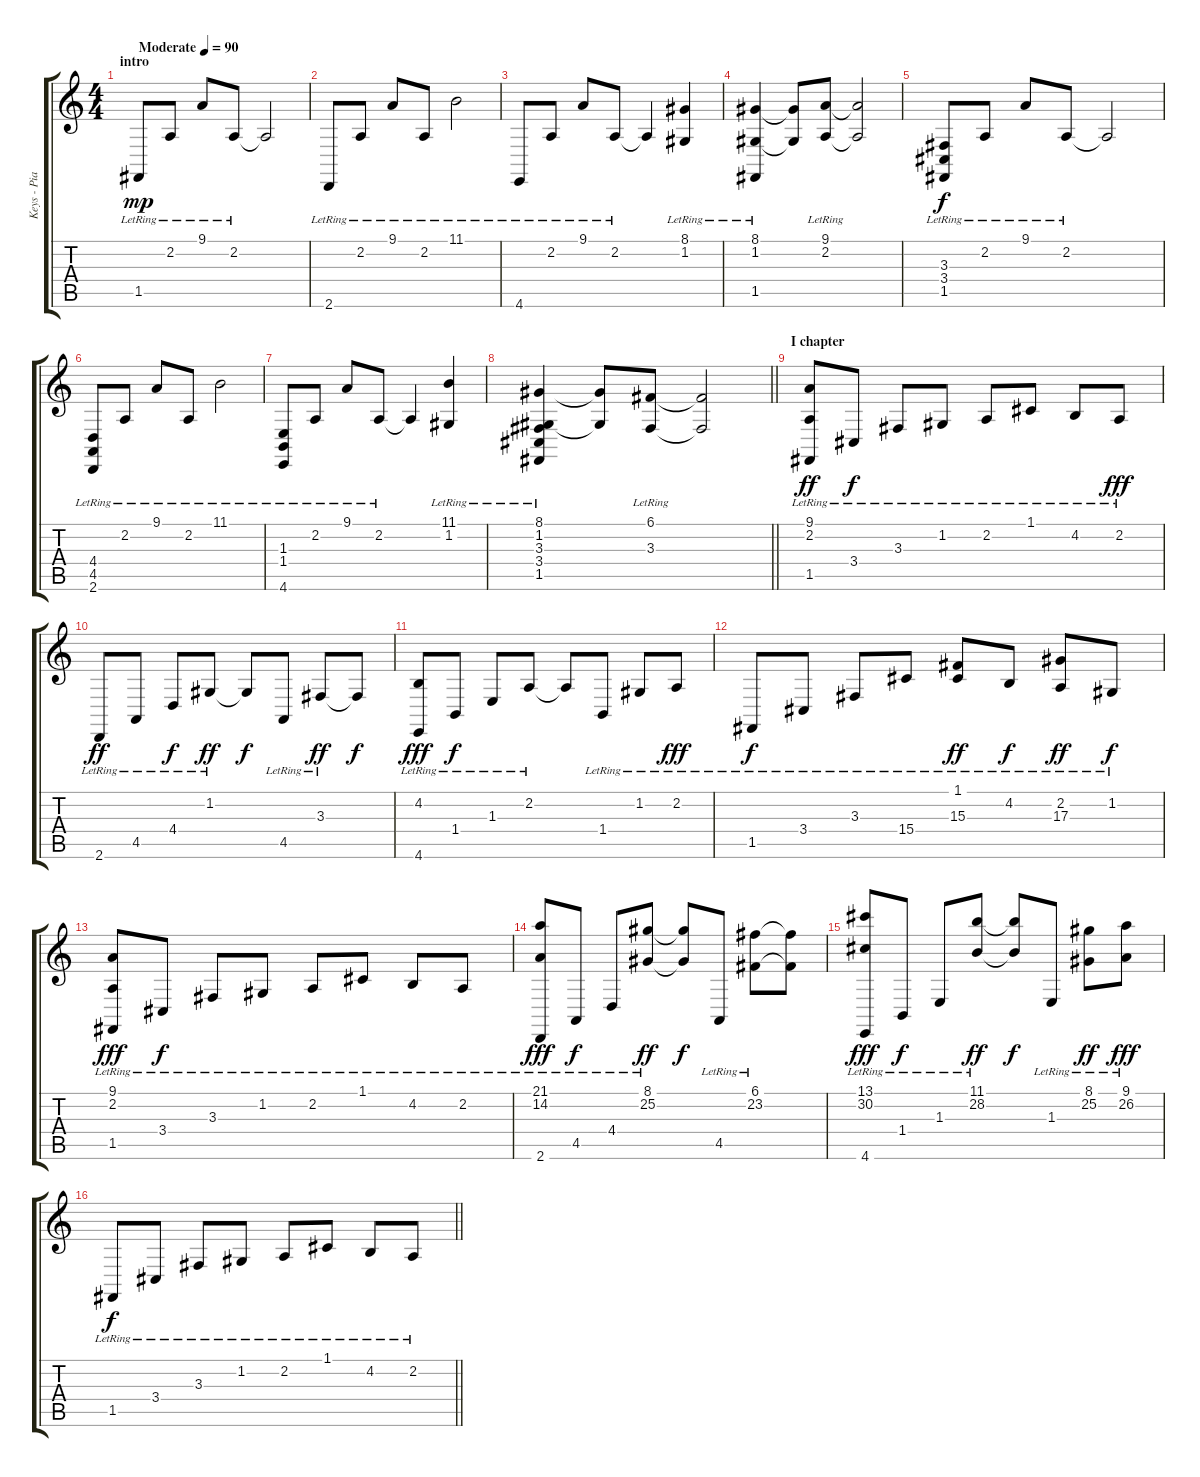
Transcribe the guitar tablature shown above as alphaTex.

\track ("Keys - Piano Acoustic" "Keys - Pia") {instrument acousticgrandpiano}
\staff {score tabs}
\tuning (C4 G3 Eb3 Bb2 F2 C2) {hide}
\ts (4 4)
\section ("" "intro")
\tempo (90 "Moderate")
\clef g2
\ks c
1.5{lr}.8{dy mp instrument acousticgrandpiano} 2.2{lr}.8 9.1{lr}.8 2.2{lr}.8 2.2{t}.2 |
2.6{lr}.8 2.2{lr}.8 9.1{lr}.8 2.2{lr}.8 11.1{lr}.2 |
4.6{lr}.8 2.2{lr}.8 9.1{lr}.8 2.2{lr}.8 2.2{t}.4 (8.1{lr} 1.2{lr}).4 |
(8.1{lr} 1.2{lr} 1.5{lr}).4 (8.1{t} 1.2{t}).8 (9.1{lr} 2.2{lr}).8 (9.1{t} 2.2{t}).2 |
(3.3{lr} 3.4{lr} 1.5{lr}).8{dy f} 2.2{lr}.8 9.1{lr}.8 2.2{lr}.8 2.2{t}.2 |
(4.4{lr} 4.5{lr} 2.6{lr}).8 2.2{lr}.8 9.1{lr}.8 2.2{lr}.8 11.1{lr}.2 |
(1.3{lr} 1.4{lr} 4.6{lr}).8 2.2{lr}.8 9.1{lr}.8 2.2{lr}.8 2.2{t}.4 (11.1{lr} 1.2{lr}).4 |
\barLineRight lightlight
(8.1{lr} 1.2{lr} 3.3{lr} 3.4{lr} 1.5{lr}).4 (8.1{t} 1.2{t}).8 (6.1{lr} 3.3{lr}).8 (6.1{t} 3.3{t}).2 |
\section ("" "I chapter")
(9.1{lr} 2.2{lr} 1.5{lr}).8{dy ff} 3.4{lr}.8{dy f} 3.3{lr}.8 1.2{lr}.8 2.2{lr}.8 1.1{lr}.8 4.2{lr}.8 2.2{lr}.8{dy fff} |
2.6{lr}.8{dy ff} 4.5{lr}.8 4.4{lr}.8{dy f} 1.2{lr}.8{dy ff} 1.2{t}.8{dy f} 4.5{lr}.8 3.3{lr}.8{dy ff} 3.3{t}.8{dy f} |
(4.2{lr} 4.6{lr}).8{dy fff} 1.4{lr}.8{dy f} 1.3{lr}.8 2.2{lr}.8 2.2{t}.8 1.4{lr}.8 1.2{lr}.8 2.2{lr}.8{dy fff} |
1.5{lr}.8{dy f} 3.4{lr}.8 3.3{lr}.8 15.4{lr}.8 (1.1{lr} 15.3{lr}).8{dy ff} 4.2{lr}.8{dy f} (2.2{lr} 17.3{lr}).8{dy ff} 1.2{lr}.8{dy f} |
(9.1{lr} 2.2{lr} 1.5{lr}).8{dy fff} 3.4{lr}.8{dy f} 3.3{lr}.8 1.2{lr}.8 2.2{lr}.8 1.1{lr}.8 4.2{lr}.8 2.2{lr}.8 |
(21.1{lr} 14.2{lr} 2.6{lr}).8{dy fff} 4.5{lr}.8{dy f} 4.4{lr}.8 (8.1{lr} 25.2{lr}).8{dy ff} (8.1{t} 25.2{t}).8{dy f} 4.5{lr}.8 (6.1{lr} 23.2{lr}).8 (6.1{t} 23.2{t}).8 |
(13.1{lr} 30.2{lr} 4.6{lr}).8{dy fff} 1.4{lr}.8{dy f} 1.3{lr}.8 (11.1{lr} 28.2{lr}).8{dy ff} (11.1{t} 28.2{t}).8{dy f} 1.3{lr}.8 (8.1{lr} 25.2{lr}).8{dy ff} (9.1{lr} 26.2{lr}).8{dy fff} |
\barLineRight lightlight
1.5{lr}.8{dy f} 3.4{lr}.8 3.3{lr}.8 1.2{lr}.8 2.2{lr}.8 1.1{lr}.8 4.2{lr}.8 2.2{lr}.8
